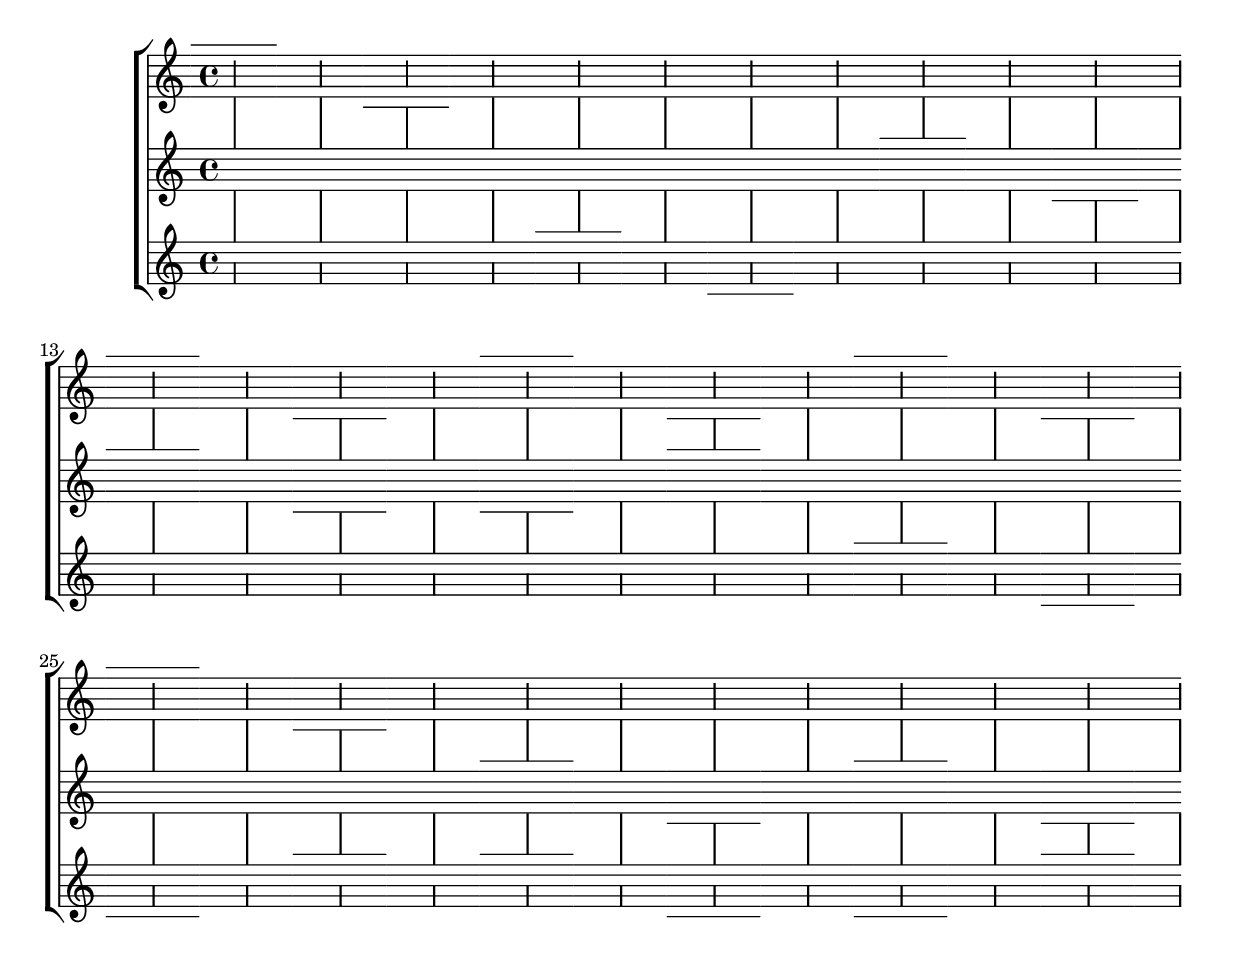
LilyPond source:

\header {
   texidoc = "Bar line extent can be customised and the customised value
   must be respected when staff symbol is changed temporarily (e.g. to
   simulate ledger lines of renaissance prints and manuscripts);
   moreover, span bars should not enter the staves."
}


\version "2.16.0"

ledgerUp =
{
  s2
  \stopStaff
  \override Staff.StaffSymbol #'line-positions = #'(-4 -2 0 2 4 6)
  \startStaff
  s2
  \noBreak
  s2
  \stopStaff
  \revert Staff.StaffSymbol #'line-positions
  \startStaff
  s2
}

ledgerDown =
{
  s2
  \stopStaff
  \override Staff.StaffSymbol #'line-positions = #'(-6 -4 -2 0 2 4)
  \startStaff
  s1
  \stopStaff
  \revert Staff.StaffSymbol #'line-positions
  \startStaff
  s2
}

\new StaffGroup
<<
  \new Staff \with
  {
    \override BarLine #'bar-extent = #'(-1 . 1.5)
  }
  {
    \ledgerUp \ledgerDown
    s1*4
    s1*4
    \ledgerUp \ledgerDown
    \ledgerUp \ledgerDown
    \ledgerUp \ledgerDown
    \ledgerUp \ledgerDown
    s1*4
    s1*4
  }

  \new Staff \with
  {
    \override BarLine #'bar-extent = #'(0 . 0)
  }
  {
    s1*4
    s1*4
    \ledgerUp \ledgerDown
    \ledgerUp \ledgerDown
    \ledgerDown \ledgerUp
    s1*4
    s1*4
    \ledgerUp \ledgerDown
    \ledgerUp \ledgerDown
  }

  \new Staff \with
  {
    \override BarLine #'bar-extent = #'(-2 . 0)
  }
  {
    s1*4
    \ledgerUp \ledgerDown
    s1*4
    s1*4
    s1*4
    \ledgerUp \ledgerDown
    \ledgerDown \ledgerUp
    \ledgerUp \ledgerDown
    \ledgerDown \ledgerUp
  }
>>
